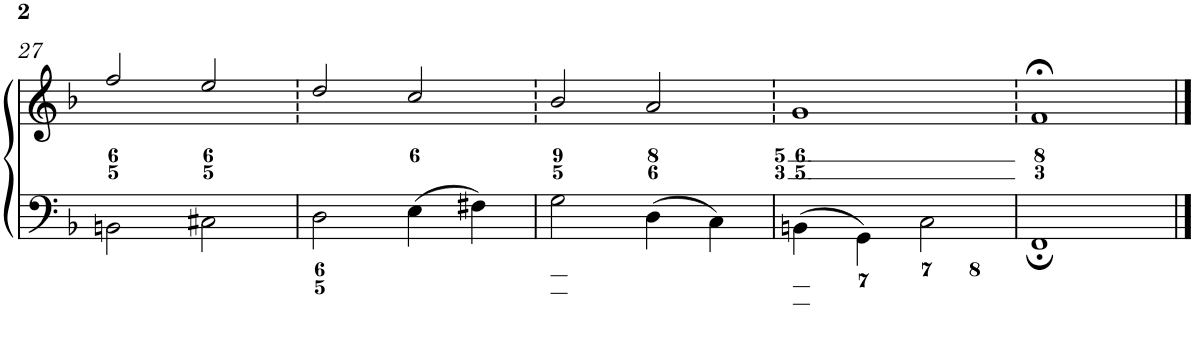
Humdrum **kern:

**kern	**kern
*part1	*part1
*staff2	*staff1
*I"Piano	*
*I'Pno.	*
!!LO:PB:g=z
*clefF4	*clefG2
*k[b-]	*k[b-]
*F:	*F:
*M4/4	*M4/4
*met(c)	*met(c)
=27	=27
2BBn\	2ff/
2C#X\	2ee/
=28	=28
2D\	2dd/
4E\	2cc/
4F#X\	.
=29	=29
2G\	2b-/
4D\	2a/
4C\	.
=30	=30
4BBn\	1g
4GG\	.
2C\	.
=31	=31
1FF;	1f;<
==	==
*-	*-
